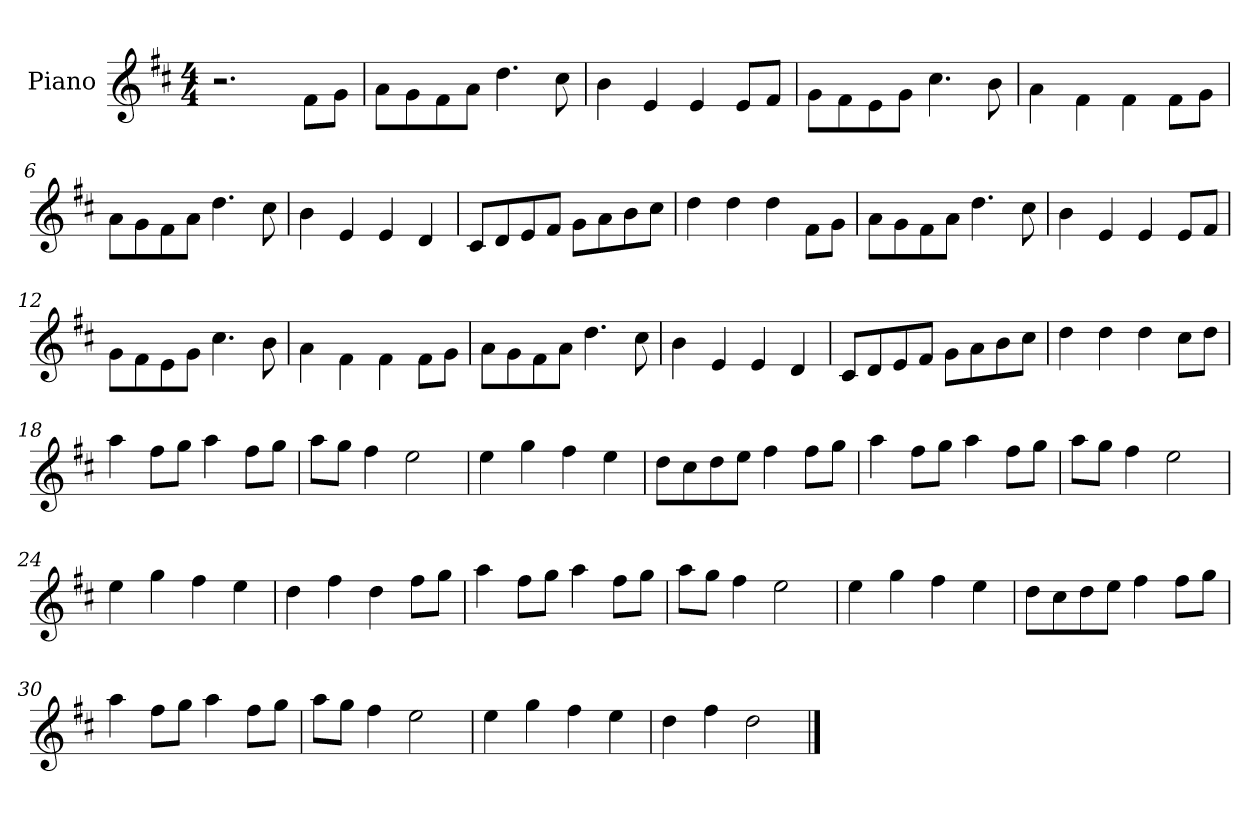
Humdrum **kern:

**kern
*part1
*staff1
*I"Piano
*I'Pno
*clefG2
*k[f#c#]
*M4/4
=1
2.r
8f#\L
8g\J
=2
8a\L
8g\
8f#\
8a\J
4.dd\
8cc#\
=3
4b\
4e/
4e/
8e/L
8f#/J
=4
8g\L
8f#\
8e\
8g\J
4.cc#\
8b\
=5
4a\
4f#\
4f#\
8f#\L
8g\J
=6
8a\L
8g\
8f#\
8a\J
4.dd\
8cc#\
=7
4b\
4e/
4e/
4d/
=8
8c#/L
8d/
8e/
8f#/J
8g\L
8a\
8b\
8cc#\J
=9
4dd\
4dd\
4dd\
8f#\L
8g\J
=10
8a\L
8g\
8f#\
8a\J
4.dd\
8cc#\
=11
4b\
4e/
4e/
8e/L
8f#/J
=12
8g\L
8f#\
8e\
8g\J
4.cc#\
8b\
=13
4a\
4f#\
4f#\
8f#\L
8g\J
=14
8a\L
8g\
8f#\
8a\J
4.dd\
8cc#\
=15
4b\
4e/
4e/
4d/
=16
8c#/L
8d/
8e/
8f#/J
8g\L
8a\
8b\
8cc#\J
=17
4dd\
4dd\
4dd\
8cc#\L
8dd\J
=18
4aa\
8ff#\L
8gg\J
4aa\
8ff#\L
8gg\J
=19
8aa\L
8gg\J
4ff#\
2ee\
=20
4ee\
4gg\
4ff#\
4ee\
=21
8dd\L
8cc#\
8dd\
8ee\J
4ff#\
8ff#\L
8gg\J
=22
4aa\
8ff#\L
8gg\J
4aa\
8ff#\L
8gg\J
=23
8aa\L
8gg\J
4ff#\
2ee\
=24
4ee\
4gg\
4ff#\
4ee\
=25
4dd\
4ff#\
4dd\
8ff#\L
8gg\J
=26
4aa\
8ff#\L
8gg\J
4aa\
8ff#\L
8gg\J
=27
8aa\L
8gg\J
4ff#\
2ee\
=28
4ee\
4gg\
4ff#\
4ee\
=29
8dd\L
8cc#\
8dd\
8ee\J
4ff#\
8ff#\L
8gg\J
=30
4aa\
8ff#\L
8gg\J
4aa\
8ff#\L
8gg\J
=31
8aa\L
8gg\J
4ff#\
2ee\
=32
4ee\
4gg\
4ff#\
4ee\
=33
4dd\
4ff#\
2dd\
==
*-
